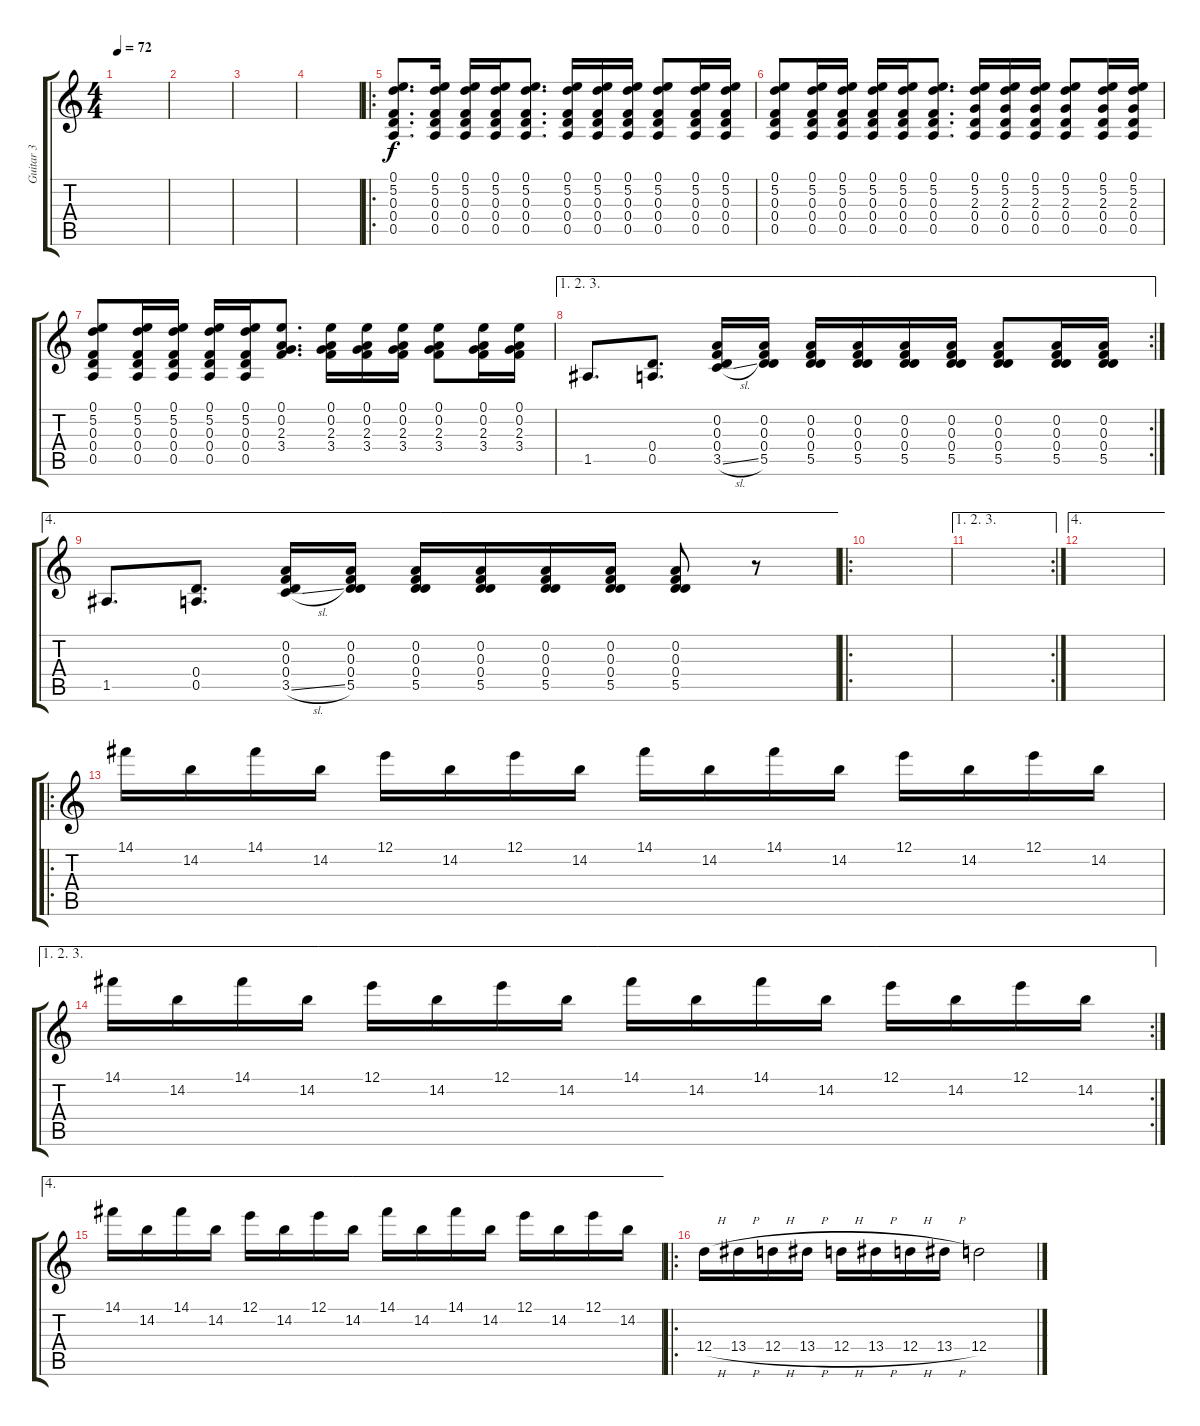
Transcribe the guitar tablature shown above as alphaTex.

\track ("Guitar 3" "Guitar 3") {instrument overdrivenguitar}
\staff {score tabs}
\tuning (E4 A3 F3 D3 A2 D2) {hide}
\ts (4 4)
\tempo 72
\clef g2
\ks c
|
|
|
|
\ro
(0.1 5.2 0.3 0.4 0.5).8{d volume 5 balance 5 instrument acousticguitarsteel} (0.1 5.2 0.3 0.4 0.5).16 (0.1 5.2 0.3 0.4 0.5).16 (0.1 5.2 0.3 0.4 0.5).16 (0.1 5.2 0.3 0.4 0.5).8{d} (0.1 5.2 0.3 0.4 0.5).16 (0.1 5.2 0.3 0.4 0.5).16 (0.1 5.2 0.3 0.4 0.5).16 (0.1 5.2 0.3 0.4 0.5).8 (0.1 5.2 0.3 0.4 0.5).16 (0.1 5.2 0.3 0.4 0.5).16 |
(0.1 5.2 0.3 0.4 0.5).8 (0.1 5.2 0.3 0.4 0.5).16 (0.1 5.2 0.3 0.4 0.5).16 (0.1 5.2 0.3 0.4 0.5).16 (0.1 5.2 0.3 0.4 0.5).16 (0.1 5.2 0.3 0.4 0.5).8{d} (0.1 5.2 2.3 0.4 0.5).16 (0.1 5.2 2.3 0.4 0.5).16 (0.1 5.2 2.3 0.4 0.5).16 (0.1 5.2 2.3 0.4 0.5).8 (0.1 5.2 2.3 0.4 0.5).16 (0.1 5.2 2.3 0.4 0.5).16 |
(0.1 5.2 0.3 0.4 0.5).8 (0.1 5.2 0.3 0.4 0.5).16 (0.1 5.2 0.3 0.4 0.5).16 (0.1 5.2 0.3 0.4 0.5).16 (0.1 5.2 0.3 0.4 0.5).16 (0.1 0.2 2.3 3.4).8{d} (0.1 0.2 2.3 3.4).16 (0.1 0.2 2.3 3.4).16 (0.1 0.2 2.3 3.4).16 (0.1 0.2 2.3 3.4).8 (0.1 0.2 2.3 3.4).16 (0.1 0.2 2.3 3.4).16 |
\ae (1 2 3)
\rc 2
1.5.8{d} (0.4 0.5).8{d} (0.2 0.3 0.4 3.5{sl}).16 (0.2 0.3 0.4 5.5).16 (0.2 0.3 0.4 5.5).16 (0.2 0.3 0.4 5.5).16 (0.2 0.3 0.4 5.5).16 (0.2 0.3 0.4 5.5).16 (0.2 0.3 0.4 5.5).8 (0.2 0.3 0.4 5.5).16 (0.2 0.3 0.4 5.5).16 |
\ae 4
1.5.8{d} (0.4 0.5).8{d} (0.2 0.3 0.4 3.5{sl}).16 (0.2 0.3 0.4 5.5).16 (0.2 0.3 0.4 5.5).16 (0.2 0.3 0.4 5.5).16 (0.2 0.3 0.4 5.5).16 (0.2 0.3 0.4 5.5).16 (0.2 0.3 0.4 5.5).8 r.8 |
\ro
|
\ae (1 2 3)
\rc 2
|
\ae 4
|
\ro
14.1.16{volume 9 balance 5 instrument overdrivenguitar} 14.2.16 14.1.16 14.2.16 12.1.16 14.2.16 12.1.16 14.2.16 14.1.16 14.2.16 14.1.16 14.2.16 12.1.16 14.2.16 12.1.16 14.2.16 |
\ae (1 2 3)
\rc 2
14.1.16 14.2.16 14.1.16 14.2.16 12.1.16 14.2.16 12.1.16 14.2.16 14.1.16 14.2.16 14.1.16 14.2.16 12.1.16 14.2.16 12.1.16 14.2.16 |
\ae 4
14.1.16 14.2.16 14.1.16 14.2.16 12.1.16 14.2.16 12.1.16 14.2.16 14.1.16 14.2.16 14.1.16 14.2.16 12.1.16 14.2.16 12.1.16 14.2.16 |
\ro
12.4{h}.16 13.4{h}.16 12.4{h}.16 13.4{h}.16 12.4{h}.16 13.4{h}.16 12.4{h}.16 13.4{h}.16 12.4.2
